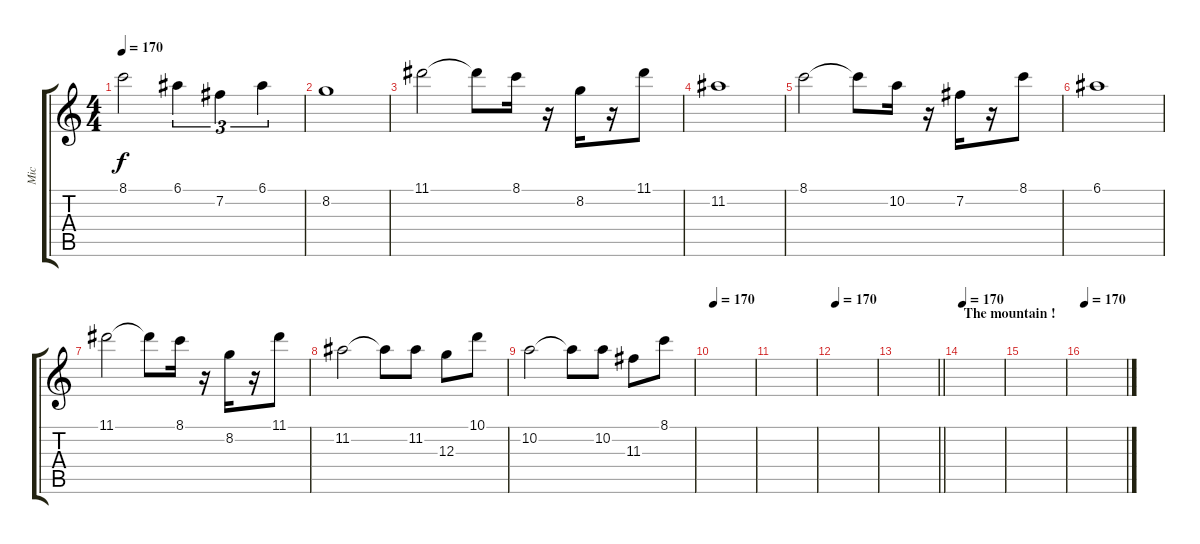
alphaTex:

\track ("Mic" "Mic") {instrument distortionguitar}
\staff {score tabs}
\tuning (E4 B3 G3 D3 A2 E2) {hide}
\ts (4 4)
\tempo 170
\clef g2
\ks c
8.1.2{dy f} 6.1.4{tu (3 2)} 7.2.4{tu (3 2)} 6.1.4{tu (3 2)} |
8.2.1 |
11.1.2 11.1{t}.8 8.1.16 r.16 8.2.16 r.16 11.1.8 |
11.2.1 |
8.1.2 8.1{t}.8 10.2.16 r.16 7.2.16 r.16 8.1.8 |
6.1.1 |
11.1.2 11.1{t}.8 8.1.16 r.16 8.2.16 r.16 11.1.8 |
11.2.2 11.2{t}.8 11.2.8 12.3.8 10.1.8 |
10.2.2 10.2{t}.8 10.2.8 11.3.8 8.1.8 |
\tempo 170
|
|
\tempo 170
|
\barLineRight lightlight
|
\section ("" "The mountain !")
\tempo 170
|
|
\tempo 170
